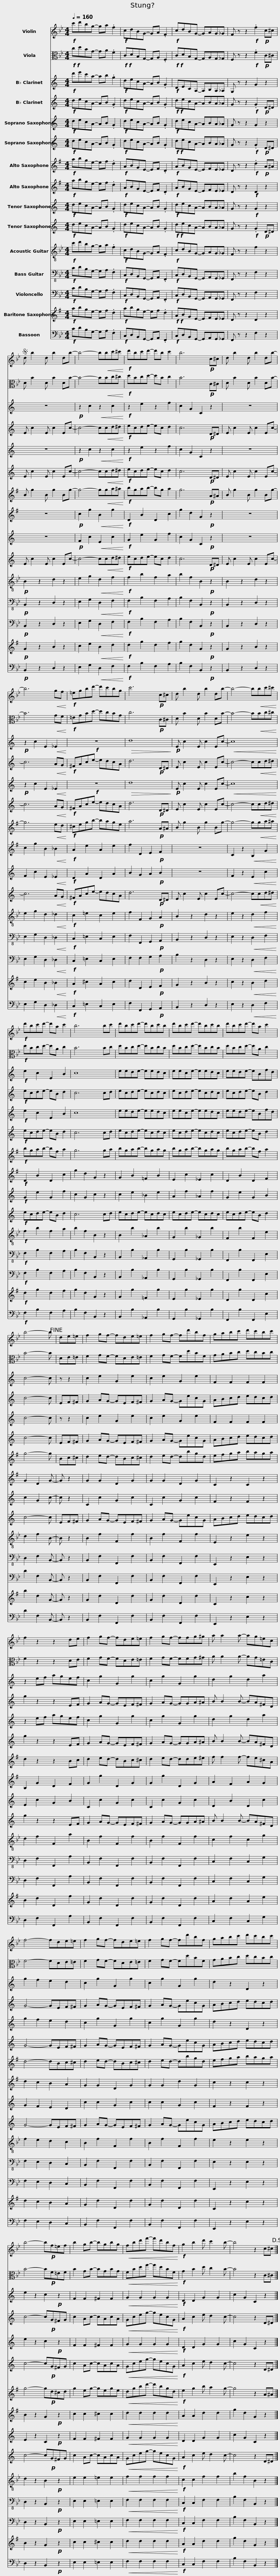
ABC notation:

X:1
%%score 1 2 3 4 5 6 7 8 9 10 11 12 13 14 15
L:1/8
Q:1/4=160
M:4/4
I:linebreak $
K:Bb
V:1 treble
V:2 alto
V:3 treble transpose=-2
V:4 treble transpose=-2
V:5 treble transpose=-2
V:6 treble transpose=-2
V:7 treble transpose=-9
V:8 treble transpose=-9
V:9 treble transpose=-14
V:10 treble transpose=-14
V:11 treble-8
V:12 bass-8
V:13 bass
V:14 treble transpose=-21
V:15 bass
V:1
!f! c'd'bg- ga .f2 |!f! cdBG- GA .F2 |!f! cdBG- GAG_G | F z z2!f! .f2!p! c^c |S d b2 d b2 db- | %5
 b4- b!<(!bc'^c'!<)! |!f! d'bc'd'- d'b c'2 | b6!p! c^c | d b2 d b2 db- | b6!<(! gf!<)! | %10
!f! =egbd'- d'c'bg |$ c'6!p! c^c | d b2 d b2 db- | b4- b!<(!bc'^c'!<)! |!f! d'bc'd'- d'a c'2 | %15
 b6 bc' | d'bc'd'- d'bc'b | d'bc'd'- d'bc'b | d'bc'd'- d'a c'2 | b4- b!fine! | %20
 de=e | f2 gf- fde=e | f2 gf- fd'bf |$ gabc' d'c'bc' | f2 z2 z2 de | %25
 f2 gf- fde=e | f2 gf- ffg^g | a a2 a- ag=ec | f4- fde=e | f2 gf- fde=e | %30
 f2 gf- fd'bf | gabc' d'c'bc' | b4- b!p!f=ef | b2 gb- bgbg |$!<(! fbd'f'- f'd'bf!<)! | %35
!f! g2 b2 d' c'2 b- | b4 z2 c^c!D.S.! |] %37
V:2
!f!!f! cdBG- GA .F2 |!f!!f! CDB,G,- G,A, .F,2 |!f!!f! CDB,G,- G,A,G,_G, | F, z z2!f! .F2!p! C^C | D B2 D B2 DB- | %5
 B4- B!<(!Bc^c!<)! |!f! dBcd- dB c2 | B6!p! C^C | D B2 D B2 DB- | B6!<(! GF!<)! | %10
!f! =EGBd- dcBG |$ c6!p! C^C | D B2 D B2 DB- | B4- B!<(!Bc^c!<)! |!f! dBcd- dA c2 | %15
 B6 Bc | dBcd- dBcB | dBcd- dBcB | dBcd- dA c2 | B4- B | %20
 DE=E | F2 GF- FDE=E | F2 GF- FdBF |$ GABc dcBc | F2 z2 z2 DE | %25
 F2 GF- FDE=E | F2 GF- FFG^G | A A2 A- AG=EC | F4- FDE=E | F2 GF- FDE=E | %30
 F2 GF- FdBF | GABc dcBc | B4- B!p!F=EF | B2 GB- BGBG |$!<(! FBdf- fdBF!<)! | %35
!f! G2 B2 d c2 B- | B4 z2 C^C |] %37
V:3
[K:C]!f! d'e'c'a- ab .g2 |!f! decA- AB .G2 |!f! DECA,- A,B,A,_A, | G, z z2 G2 z2 | z8 | %5
!p! z2 c2!<(! z2 c2!<)! |!f! z2 e2 z2 f2 | c2 G2 C2 z2 | z8 |!p! z2 c2 E2!<(! _E2!<)! | %10
!f! z8 |$!>(! d8!>)! |!p! E c2 E c2 Ec- |!<(! c8!<)! |!f! e2 c2 E2 B2 | %15
 c8 | eede- eedc | eece- eedc | eede- eBfd | c4- c | %20
 z z2 | c2 e2 G2 e2 | c2 e2 G2 e2 |$ F2 F2 F2 F2 | z2 ef agef | %25
 c2 g2 G2 g2 | c2 g2 G2 g2 | d2 g2 d2 a2 | g2 f2 e2 d2 | c2 g2 G2 g2 | %30
 c2 g2 G2 g2 | d2 z2 D2 z2 | e2 z2 c2!p! z2 | F2 F2 ^F2 F2 |$!<(! G2 G2 G2 G2!<)! | %35
!f! D2 D2 G2 G2 | c2 G2 C2 z2 |] %37
V:4
[K:C]!f! decA- AB .G2 |!f! decA- AB .G2 |!f!!f! decA- ABA_A | G z z2!f! .G2!p! D^D | E c2 E c2 Ec- | %5
 c4- c!<(!cd^d!<)! |!f! ecde- ec d2 | c6!p! D^D | E c2 E c2 Ec- | c6!<(! AG!<)! | %10
!f! ^FAce- edcA |$ d6!p! D^D | E c2 E c2 Ec- | c4- c!<(!cd^d!<)! |!f! ecde- eB d2 | %15
 c6 cd | ecde- ecdc | ecde- ecdc | ecde- eB d2 | c4- c | %20
 EF^F | G2 AG- GEF^F | G2 AG- GecG |$ ABcd edcd | g2 z2 z2 EF | %25
 G2 AG- GEF^F | G2 AG- GGA^A | B B2 B- BA^FD | G4- GEF^F | G2 AG- GEF^F | %30
 G2 AG- GecG | ABcd edcd | c4- c!p!G^FG | c2 Ac- cAcA |$!<(! Gceg- gecG!<)! | %35
!f! A2 c2 e d2 c- | c4 z2 D^D |] %37
V:5
[K:C]!f! decA- AB .G2 |!f! decA- AB .G2 |!f! decA- ABA_A | G z z2 G2 z2 | z8 | %5
!p! z2 c2!<(! z2 c2!<)! |!f! z2 e2 z2 f2 | c2 G2 C2 z2 | z8 |!p! z2 c2 E2!<(! _E2!<)! | %10
!f! z8 |$!>(! d8!>)! |!p! E c2 E c2 Ec- |!<(! c8!<)! |!f! e2 c2 E2 B2 | %15
 c8 | eede- eedc | eece- eedc | eede- eBfd | c4- c | %20
 z z2 | c2 e2 G2 e2 | c2 e2 G2 e2 |$ F2 F2 F2 F2 | z2 ef agef | %25
 c2 g2 G2 g2 | c2 g2 G2 g2 | d2 g2 d2 a2 | g2 f2 e2 d2 | c2 g2 G2 g2 | %30
 c2 g2 G2 g2 | d2 z2 D2 z2 | e2 z2 c2!p! z2 | F2 F2 ^F2 F2 |$!<(! G2 G2 G2 G2!<)! | %35
!f! D2 D2 G2 G2 | c2 G2 C2 z2 |] %37
V:6
[K:C]!f! decA- AB .G2 |!f! decA- AB .G2 |!f!!f! decA- ABA_A | G z z2!f! .G2!p! D^D | E c2 E c2 Ec- | %5
 c4- c!<(!cd^d!<)! |!f! ecde- ec d2 | c6!p! D^D | E c2 E c2 Ec- | c6!<(! AG!<)! | %10
!f! ^FAce- edcA |$ d6!p! D^D | E c2 E c2 Ec- | c4- c!<(!cd^d!<)! |!f! ecde- eB d2 | %15
 c6 cd | ecde- ecdc | ecde- ecdc | ecde- eB d2 | c4- c | %20
 EF^F | G2 AG- GEF^F | G2 AG- GecG |$ ABcd edcd | g2 z2 z2 EF | %25
 G2 AG- GEF^F | G2 AG- GGA^A | B B2 B- BA^FD | G4- GEF^F | G2 AG- GEF^F | %30
 G2 AG- GecG | ABcd edcd | c4- c!p!G^FG | c2 Ac- cAcA |$!<(! Gceg- gecG!<)! | %35
!f! A2 c2 e d2 c- | c4 z2 D^D |] %37
V:7
[K:G]!f! abge- ef .d2 |!f! ABGE- EF .D2 |!f! ABGE- EFE_E | D z z2!f! .d2!p! A^A | B g2 B g2 Bg- | %5
 g4- g!<(!ga^a!<)! |!f! bgab- bg a2 | g6!p! A^A | B g2 B g2 Bg- | g6!<(! ed!<)! | %10
!f! ^cegb- bage |$ a6!p! A^A | B g2 B g2 Bg- | g4- g!<(!ga^a!<)! |!f! bgab- bf a2 | %15
 g6 ga | bgab- bgag | bgab- bgag | bgab- bf a2 | g4- g | %20
 Bc^c | d2 ed- dBc^c | d2 ed- dbgd |$ efga baga | d2 z2 z2 Bc | %25
 d2 ed- dBc^c | d2 ed- dde^e | f f2 f- fe^cA | d4- dBc^c | d2 ed- dBc^c | %30
 d2 ed- dbgd | efga baga | g4- g!p!d^cd | g2 eg- gege |$!<(! dgbd'- d'bgd!<)! | %35
!f! e2 g2 b a2 g- | g4 z2 A^A |] %37
V:8
[K:G]!f! abge- ef .d2 |!f! ABGE- EF .D2 |!f! ABGE- EFE_E | D z z2!f! D2 z2 | z8 | %5
!p! c2 g2!<(! B2 g2!<)! |!f! D2 B2 D2 c2 | g2 d2 G2!p! z2 | z8 | c2 g2 B2!<(! _B2!<)! | %10
!f! A2 e2 A2 e2 |$ f2 D2 E2!p! F2 | z8 | C2 z2!<(! B,2 G2!<)! |!f! D2 B2 D2 c2 | %15
 g2 d2 G2 z2 | G2 B2 =F2 B2 | E2 c2 _E2 c2 | D2 B2 D2 F2 | G2 D2 G- | %20
 G z2 | G2 G2 D2 G2 | G2 G2 D2 G2 |$ C2 z2 C2 z2 | B,2 G2 D2 F2 | %25
 G2 g2 D2 G2 | G2 g2 D2 G2 | A2 F2 A2 G2 | d2 c2 B2 A2 | G2 G2 D2 G2 | %30
 G2 G2 d2 G2 | c2 z2 c2 z2 | B2 z2 G2!p! z2 | c2 c2 ^c2 c2 |$!<(! d2 d2 d2 d2!<)! | %35
 A2 A2 d2 d2 | g2 d2 G2 z2 |] %37
V:9
[K:C]!f! decA- AB .G2 |!f! decA- AB .G2 |!f! decA- ABA_A | G z z2!f! G2 z2 | z8 | %5
!p! F2 c2!<(! E2 c2!<)! |!f! G2 e2 G2 f2 | c2 G2 C2!p! z2 | z8 | F2 c2 E2!<(! _E2!<)! | %10
!f! D2 A2 D2 A2 |$ B2 G2 A2!p! B2 | z8 | F2 z2!<(! E2 c2!<)! |!f! G2 e2 G2 f2 | %15
 c2 G2 c2 z2 | c2 e2 _B2 e2 | A2 f2 _A2 f2 | G2 e2 G2 B2 | c2 G2 c- | %20
 c z2 | C2 c2 G2 c2 | C2 c2 G2 c2 |$ F2 z2 F2 z2 | E2 c2 G2 B2 | %25
 C2 c2 G2 c2 | C2 c2 G2 c2 | D2 B2 D2 c2 | G2 F2 E2 D2 | c2 c2 G2 c2 | %30
 c2 c2 G2 c2 | F2 z2 F2 z2 | E2 z2 C2!p! z2 | F2 F2 ^F2 F2 |$!<(! G2 G2 G2 G2!<)! | %35
 D2 D2 G2 G2 | c2 G2 C2 z2 |] %37
V:10
[K:C]!f! decA- AB .G2 |!f! decA- AB .G2 |!f!!f! decA- ABA_A | G z z2!f! .G2!p! D^D | E c2 E c2 Ec- | %5
 c4- c!<(!cd^d!<)! |!f! ecde- ec d2 | c6!p! D^D | E c2 E c2 Ec- | c6!<(! AG!<)! | %10
!f! ^FAce- edcA |$ d6!p! D^D | E c2 E c2 Ec- | c4- c!<(!cd^d!<)! |!f! ecde- eB d2 | %15
 c6 cd | ecde- ecdc | ecde- ecdc | ecde- eB d2 | c4- c | %20
 EF^F | G2 AG- GEF^F | G2 AG- GecG |$ ABcd edcd | g2 z2 z2 EF | %25
 G2 AG- GEF^F | G2 AG- GGA^A | B B2 B- BA^FD | G4- GEF^F | G2 AG- GEF^F | %30
 G2 AG- GecG | ABcd edcd | c4- c!p!G^FG | c2 Ac- cAcA |$!<(! Gceg- gecG!<)! | %35
!f! A2 c2 e d2 c- | c4 z2 D^D |] %37
V:11
!f! c'd'bg- ga .f2 |!f! cdBG- GA .F2 |!f! cdBG- GAG_G | F z z2 f2 z2 |!p! B2 z2 d2 z2 | %5
 e2 g2!<(! d2 f2!<)! |!f! f2 b2 f2 a2 | b2 f2 B2!p! z2 | B2 z2 d2 z2 | e2 g2 d2!<(! _d2!<)! | %10
!f! c2 =e2 c2 e2 |$ f2 F2 G2!p! A2 | B2 z2 d2 z2 | e2 z2!<(! d2 f2!<)! |!f! f2 b2 f2 a2 | %15
 b2 f2 B2 z2 | B2 b2 _A2 b2 | G2 b2 _G2 b2 | F2 b2 F2 e2 | d2 f2 B- | %20
 B z2 | B2 f2 F2 f2 | B2 f2 F2 f2 |$ E2 z2 e2 z2 | d2 f2 F2 a2 | %25
 B2 f2 F2 f2 | B2 f2 F2 f2 | c2 f2 c2 g2 | f2 e2 d2 c2 | B2 f2 F2 f2 | %30
 B2 f2 F2 f2 | e2 z2 e2 z2 | d2 z2 B2!p! z2 | e2 e2 =e2 e2 |$!<(! f2 f2 f2 f2!<)! | %35
!f! c2 c2 f2 f2 | b2 f2 B2 z2 |] %37
V:12
!f! CDB,G,- G,A, .F,2 |!f! C,D,B,,G,,- G,,A,, .F,,2 |!f! C,D,B,,G,,- G,,A,,G,,_G,, | F,, z z2 F,2 z2 |!p! B,,2 z2 D,2 z2 | %5
 E,2 G,2!<(! D,2 F,2!<)! |!f! F,2 B,2 F,2 A,2 | B,2 F,2 B,,2!p! z2 | B,,2 z2 D,2 z2 | E,2 G,2 D,2!<(! _D,2!<)! | %10
!f! C,2 =E,2 C,2 E,2 |$ F,2 F,,2 G,,2!p! A,,2 | B,,2 z2 D,2 z2 | E,2 z2!<(! D,2 F,2!<)! |!f! F,2 B,2 F,2 A,2 | %15
 B,2 F,2 B,,2 z2 | B,,2 B,2 _A,,2 B,2 | G,,2 B,2 _G,,2 B,2 | F,,2 B,2 F,,2 E,2 | D,2 F,2 B,,- | %20
 B,, z2 | B,,2 F,2 F,,2 F,2 | B,,2 F,2 F,,2 F,2 |$ E,,2 z2 E,2 z2 | D,2 F,2 F,,2 A,2 | %25
 B,,2 F,2 F,,2 F,2 | B,,2 F,2 F,,2 F,2 | C,2 F,2 C,2 G,2 | F,2 E,2 D,2 C,2 | B,,2 F,2 F,,2 F,2 | %30
 B,,2 F,2 F,,2 F,2 | E,2 z2 E,2 z2 | D,2 z2 B,,2!p! z2 | E,2 E,2 =E,2 E,2 |$!<(! F,2 F,2 F,2 F,2!<)! | %35
!f! C,2 C,2 F,2 F,2 | B,2 F,2 B,,2 z2 |] %37
V:13
!f! CDB,G,- G,A, .F,2 |!f! C,D,B,,G,,- G,,A,, .F,,2 |!f! C,D,B,,G,,- G,,A,,G,,_G,, | F,, z z2 F,2 z2 |!p! B,,2 z2 D,2 z2 | %5
 E,2 G,2!<(! D,2 F,2!<)! |!f! F,2 B,2 F,2 A,2 | B,2 F,2 B,,2!p! z2 | B,,2 z2 D,2 z2 | E,2 G,2 D,2!<(! _D,2!<)! | %10
!f! C,2 =E,2 C,2 E,2 |$ F,2 F,2 G,2!p! A,2 | B,2 z2 D,2 z2 | E,2 z2!<(! D,2 F,2!<)! |!f! F,2 B,2 F,2 A,2 | %15
 B,2 F,2 B,,2 z2 | B,,2 B,2 _A,,2 B,2 | G,,2 B,2 _G,,2 B,2 | F,,2 B,2 F,,2 E,2 | D2 F,2 B,,- | %20
 B,, z2 | B,,2 F,2 F,,2 F,2 | B,,2 F,2 F,,2 F,2 |$ E,,2 z2 E,2 z2 | D,2 F,2 F,,2 A,2 | %25
 B,,2 F,2 F,,2 F,2 | B,,2 F,2 F,,2 F,2 | C,2 F,2 C,2 G,2 | F,2 E,2 D,2 C,2 | B,,2 F,2 F,,2 F,2 | %30
 B,,2 F,2 F,,2 F,2 | E,,2 z2 E,2 z2 | D,2 z2 B,,2!p! z2 | E,2 E,2 =E,2 E,2 |$!<(! F,2 F,2 F,2 F,2!<)! | %35
!f! C,2 C,2 F,2 F,2 | B,2 F,2 B,,2 z2 |] %37
V:14
[K:G]!f! abge- ef .d2 |!f! abge- ef .d2 |!f!!f! ABGE- EFE_E | D z z2 D2 z2 |!p! G2 z2 B2 z2 | %5
 c2 e2!<(! B2 d2!<)! |!f! d2 g2 d2 f2 | g2 d2 G2!p! z2 | G2 z2 B2 z2 | c2 e2 B2!<(! _B2!<)! | %10
!f! A2 ^c2 A2 c2 |$ d2 D2 E2!p! F2 | G2 z2 B2 z2 | c2 z2!<(! B2 d2!<)! |!f! d2 g2 d2 f2 | %15
 g2 d2 G2 z2 | G2 g2 =F2 g2 | E2 g2 _E2 g2 | D2 g2 D2 c2 | b2 d2 G- | %20
 G z2 | G2 d2 D2 d2 | G2 d2 D2 d2 |$ C2 z2 c2 z2 | B2 d2 D2 f2 | %25
 G2 d2 D2 d2 | G2 d2 D2 d2 | A2 d2 A2 e2 | d2 c2 B2 A2 | G2 d2 D2 d2 | %30
 G2 d2 D2 d2 | C2 z2 c2 z2 | B2 z2 G2!p! z2 | c2 c2 ^c2 c2 |$!<(! d2 d2 d2 d2!<)! | %35
!f! A2 A2 d2 d2 | g2 d2 G2 z2 |] %37
V:15
!f! CDB,G,- G,A, .F,2 |!f! C,D,B,,G,,- G,,A,, .F,,2 |!f! C,D,B,,G,,- G,,A,,G,,_G,, | F,, z z2 F,2 z2 |!p! B,,2 z2 D,2 z2 | %5
 E,2 G,2!<(! D,2 F,2!<)! |!f! F,2 B,2 F,2 A,2 | B,2 F,2 B,,2!p! z2 | B,,2 z2 D,2 z2 | E,2 G,2 D,2!<(! _D,2!<)! | %10
!f! C,2 =E,2 C,2 E,2 |$ F,2 F,,2 G,,2!p! A,,2 | B,,2 z2 D,2 z2 | E,2 z2!<(! D,2 F,2!<)! |!f! F,2 B,2 F,2 A,2 | %15
 B,2 F,2 B,,2 z2 | B,,2 B,2 _A,,2 B,2 | G,,2 B,2 _G,,2 B,2 | F,,2 B,2 F,,2 E,2 | D2 F,2 B,,- | %20
 B,, z2 | B,,2 F,2 F,,2 F,2 | B,,2 F,2 F,,2 F,2 |$ E,,2 z2 E,2 z2 | D,2 F,2 F,,2 A,2 | %25
 B,,2 F,2 F,,2 F,2 | B,,2 F,2 F,,2 F,2 | C,2 F,2 C,2 G,2 | F,2 E,2 D,2 C,2 | B,,2 F,2 F,,2 F,2 | %30
 B,,2 F,2 F,,2 F,2 | E,,2 z2 E,2 z2 | D,2 z2 B,,2!p! z2 | E,2 E,2 =E,2 E,2 |$!<(! F,2 F,2 F,2 F,2!<)! | %35
!f! C,2 C,2 F,2 F,2 | B,2 F,2 B,,2 z2 |] %37
